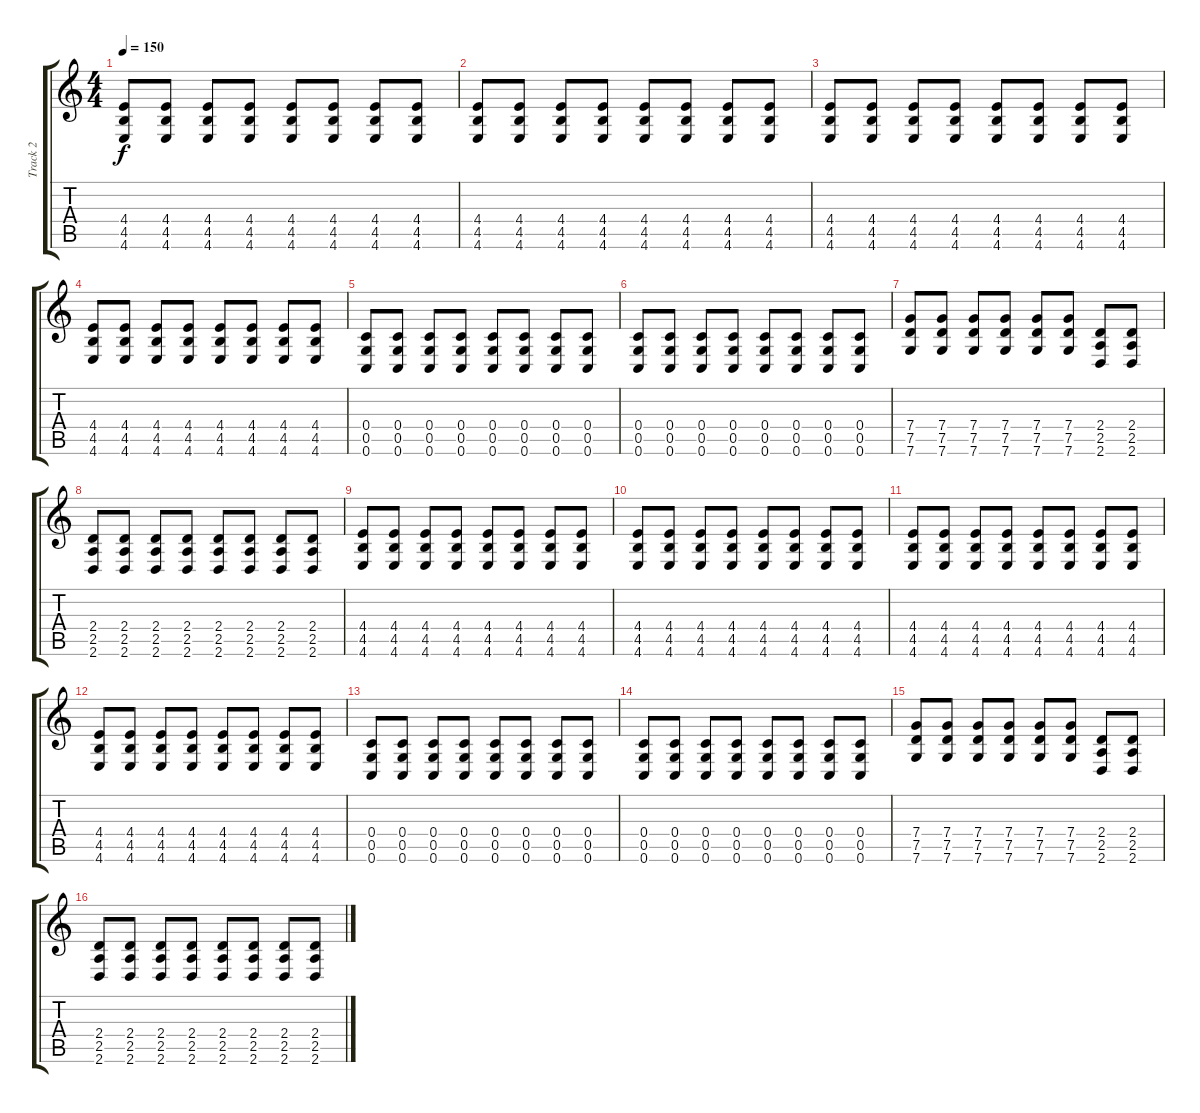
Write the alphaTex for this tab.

\track ("Track 2" "Track 2") {instrument distortionguitar}
\staff {score tabs}
\tuning (D4 A3 F3 C3 G2 C2) {hide}
\ts (4 4)
\tempo 150
\clef g2
\ks c
(4.4 4.5 4.6).8{dy f} (4.4 4.5 4.6).8 (4.4 4.5 4.6).8 (4.4 4.5 4.6).8 (4.4 4.5 4.6).8 (4.4 4.5 4.6).8 (4.4 4.5 4.6).8 (4.4 4.5 4.6).8 |
(4.4 4.5 4.6).8 (4.4 4.5 4.6).8 (4.4 4.5 4.6).8 (4.4 4.5 4.6).8 (4.4 4.5 4.6).8 (4.4 4.5 4.6).8 (4.4 4.5 4.6).8 (4.4 4.5 4.6).8 |
(4.4 4.5 4.6).8 (4.4 4.5 4.6).8 (4.4 4.5 4.6).8 (4.4 4.5 4.6).8 (4.4 4.5 4.6).8 (4.4 4.5 4.6).8 (4.4 4.5 4.6).8 (4.4 4.5 4.6).8 |
(4.4 4.5 4.6).8 (4.4 4.5 4.6).8 (4.4 4.5 4.6).8 (4.4 4.5 4.6).8 (4.4 4.5 4.6).8 (4.4 4.5 4.6).8 (4.4 4.5 4.6).8 (4.4 4.5 4.6).8 |
(0.4 0.5 0.6).8 (0.4 0.5 0.6).8 (0.4 0.5 0.6).8 (0.4 0.5 0.6).8 (0.4 0.5 0.6).8 (0.4 0.5 0.6).8 (0.4 0.5 0.6).8 (0.4 0.5 0.6).8 |
(0.4 0.5 0.6).8 (0.4 0.5 0.6).8 (0.4 0.5 0.6).8 (0.4 0.5 0.6).8 (0.4 0.5 0.6).8 (0.4 0.5 0.6).8 (0.4 0.5 0.6).8 (0.4 0.5 0.6).8 |
(7.4 7.5 7.6).8 (7.4 7.5 7.6).8 (7.4 7.5 7.6).8 (7.4 7.5 7.6).8 (7.4 7.5 7.6).8 (7.4 7.5 7.6).8 (2.4 2.5 2.6).8 (2.4 2.5 2.6).8 |
(2.4 2.5 2.6).8 (2.4 2.5 2.6).8 (2.4 2.5 2.6).8 (2.4 2.5 2.6).8 (2.4 2.5 2.6).8 (2.4 2.5 2.6).8 (2.4 2.5 2.6).8 (2.4 2.5 2.6).8 |
(4.4 4.5 4.6).8 (4.4 4.5 4.6).8 (4.4 4.5 4.6).8 (4.4 4.5 4.6).8 (4.4 4.5 4.6).8 (4.4 4.5 4.6).8 (4.4 4.5 4.6).8 (4.4 4.5 4.6).8 |
(4.4 4.5 4.6).8 (4.4 4.5 4.6).8 (4.4 4.5 4.6).8 (4.4 4.5 4.6).8 (4.4 4.5 4.6).8 (4.4 4.5 4.6).8 (4.4 4.5 4.6).8 (4.4 4.5 4.6).8 |
(4.4 4.5 4.6).8 (4.4 4.5 4.6).8 (4.4 4.5 4.6).8 (4.4 4.5 4.6).8 (4.4 4.5 4.6).8 (4.4 4.5 4.6).8 (4.4 4.5 4.6).8 (4.4 4.5 4.6).8 |
(4.4 4.5 4.6).8 (4.4 4.5 4.6).8 (4.4 4.5 4.6).8 (4.4 4.5 4.6).8 (4.4 4.5 4.6).8 (4.4 4.5 4.6).8 (4.4 4.5 4.6).8 (4.4 4.5 4.6).8 |
(0.4 0.5 0.6).8 (0.4 0.5 0.6).8 (0.4 0.5 0.6).8 (0.4 0.5 0.6).8 (0.4 0.5 0.6).8 (0.4 0.5 0.6).8 (0.4 0.5 0.6).8 (0.4 0.5 0.6).8 |
(0.4 0.5 0.6).8 (0.4 0.5 0.6).8 (0.4 0.5 0.6).8 (0.4 0.5 0.6).8 (0.4 0.5 0.6).8 (0.4 0.5 0.6).8 (0.4 0.5 0.6).8 (0.4 0.5 0.6).8 |
(7.4 7.5 7.6).8 (7.4 7.5 7.6).8 (7.4 7.5 7.6).8 (7.4 7.5 7.6).8 (7.4 7.5 7.6).8 (7.4 7.5 7.6).8 (2.4 2.5 2.6).8 (2.4 2.5 2.6).8 |
(2.4 2.5 2.6).8 (2.4 2.5 2.6).8 (2.4 2.5 2.6).8 (2.4 2.5 2.6).8 (2.4 2.5 2.6).8 (2.4 2.5 2.6).8 (2.4 2.5 2.6).8 (2.4 2.5 2.6).8
